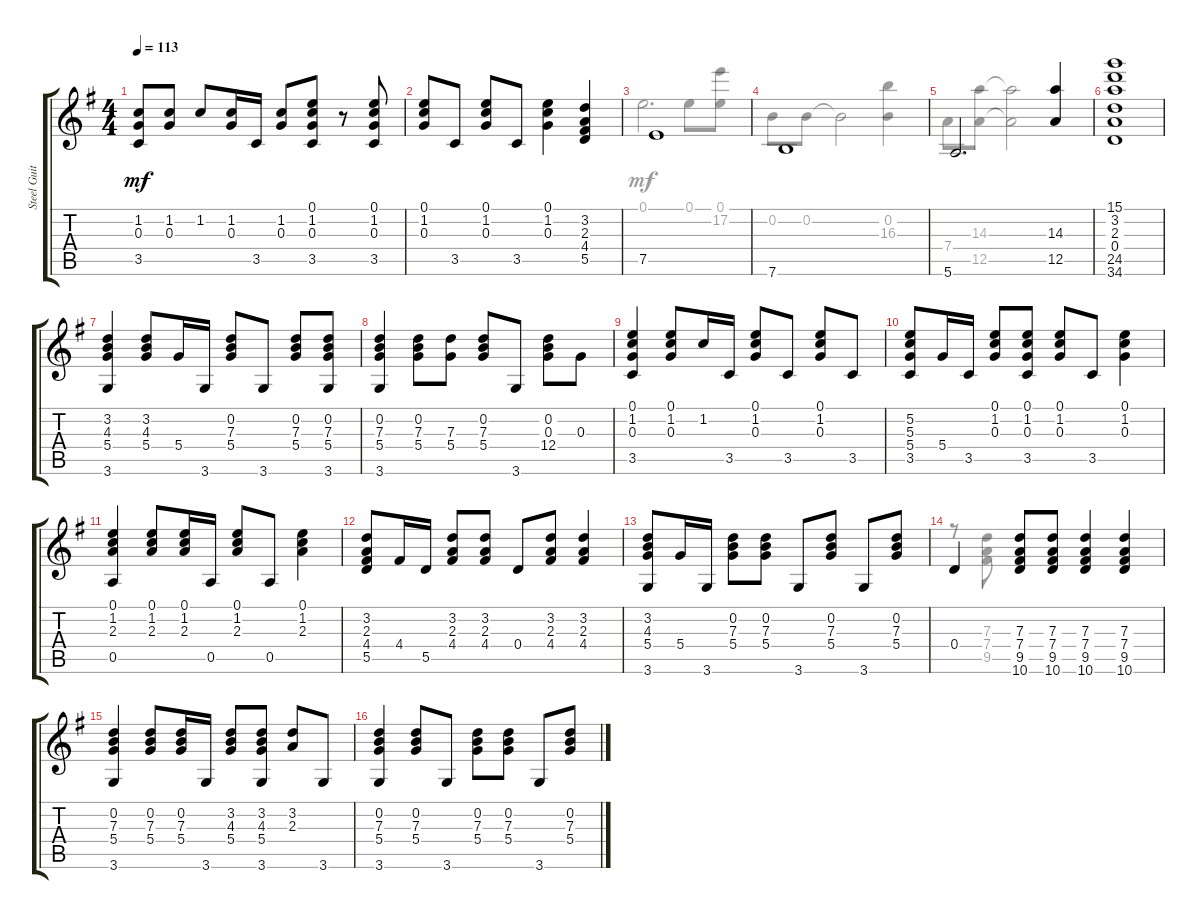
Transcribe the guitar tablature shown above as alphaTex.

\track ("Steel Guitar" "Steel Guit") {instrument acousticguitarsteel}
\staff {score tabs}
\tuning (E4 B3 G3 D3 A2 E2) {hide}
\voice
\ts (4 4)
\tempo 113
\clef g2
\ks eminor
(1.2 0.3 3.5).8{dy mf} (1.2 0.3).8 1.2.8 (1.2 0.3).16 3.5.16 (1.2 0.3).8 (0.1 1.2 0.3 3.5).8 r.8 (0.1 1.2 0.3 3.5).8 |
(0.1 1.2 0.3).8 3.5.8 (0.1 1.2 0.3).8 3.5.8 (0.1 1.2 0.3).4 (3.2 2.3 4.4 5.5).4 |
7.5.1 |
7.6.1 |
5.6.2{d} (14.3 12.5).4 |
(15.1 3.2 2.3 0.4 24.5 34.6).1 |
(3.2 4.3 5.4 3.6).4 (3.2 4.3 5.4).8 5.4.16 3.6.16 (0.2 7.3 5.4).8 3.6.8 (0.2 7.3 5.4).8 (0.2 7.3 5.4 3.6).8 |
(0.2 7.3 5.4 3.6).4 (0.2 7.3 5.4).8 (7.3 5.4).8 (0.2 7.3 5.4).8 3.6.8 (0.2 0.3 12.4).8 0.3.8 |
(0.1 1.2 0.3 3.5).4 (0.1 1.2 0.3).8 1.2.16 3.5.16 (0.1 1.2 0.3).8 3.5.8 (0.1 1.2 0.3).8 3.5.8 |
(5.2 5.3 5.4 3.5).8 5.4.16 3.5.16 (0.1 1.2 0.3).8 (0.1 1.2 0.3 3.5).8 (0.1 1.2 0.3).8 3.5.8 (0.1 1.2 0.3).4 |
(0.1 1.2 2.3 0.5).4 (0.1 1.2 2.3).8 (0.1 1.2 2.3).16 0.5.16 (0.1 1.2 2.3).8 0.5.8 (0.1 1.2 2.3).4 |
(3.2 2.3 4.4 5.5).8 4.4.16 5.5.16 (3.2 2.3 4.4).8 (3.2 2.3 4.4).8 0.4.8 (3.2 2.3 4.4).8 (3.2 2.3 4.4).4 |
(3.2 4.3 5.4 3.6).8 5.4.16 3.6.16 (0.2 7.3 5.4).8 (0.2 7.3 5.4).8 3.6.8 (0.2 7.3 5.4).8 3.6.8 (0.2 7.3 5.4).8 |
0.4.4 (7.3 7.4 9.5 10.6).8 (7.3 7.4 9.5 10.6).8 (7.3 7.4 9.5 10.6).4 (7.3 7.4 9.5 10.6).4 |
(0.2 7.3 5.4 3.6).4 (0.2 7.3 5.4).8 (0.2 7.3 5.4).16 3.6.16 (3.2 4.3 5.4).8 (3.2 4.3 5.4 3.6).8 (3.2 2.3).8 3.6.8 |
(0.2 7.3 5.4 3.6).4 (0.2 7.3 5.4).8 3.6.8 (0.2 7.3 5.4).8 (0.2 7.3 5.4).8 3.6.8 (0.2 7.3 5.4).8
\voice
\clef g2
\ottava regular
\simile none
\ks eminor
|
|
0.1.2{d} 0.1.8 (0.1 17.2).8 |
0.2.8 0.2.8 0.2{t}.2 (0.2 16.3).4 |
7.4.8 (14.3 12.5).8 (14.3{t} 12.5{t}).2 |
|
|
|
|
|
|
|
|
r.8 (7.3 7.4 9.5).8 |
|
